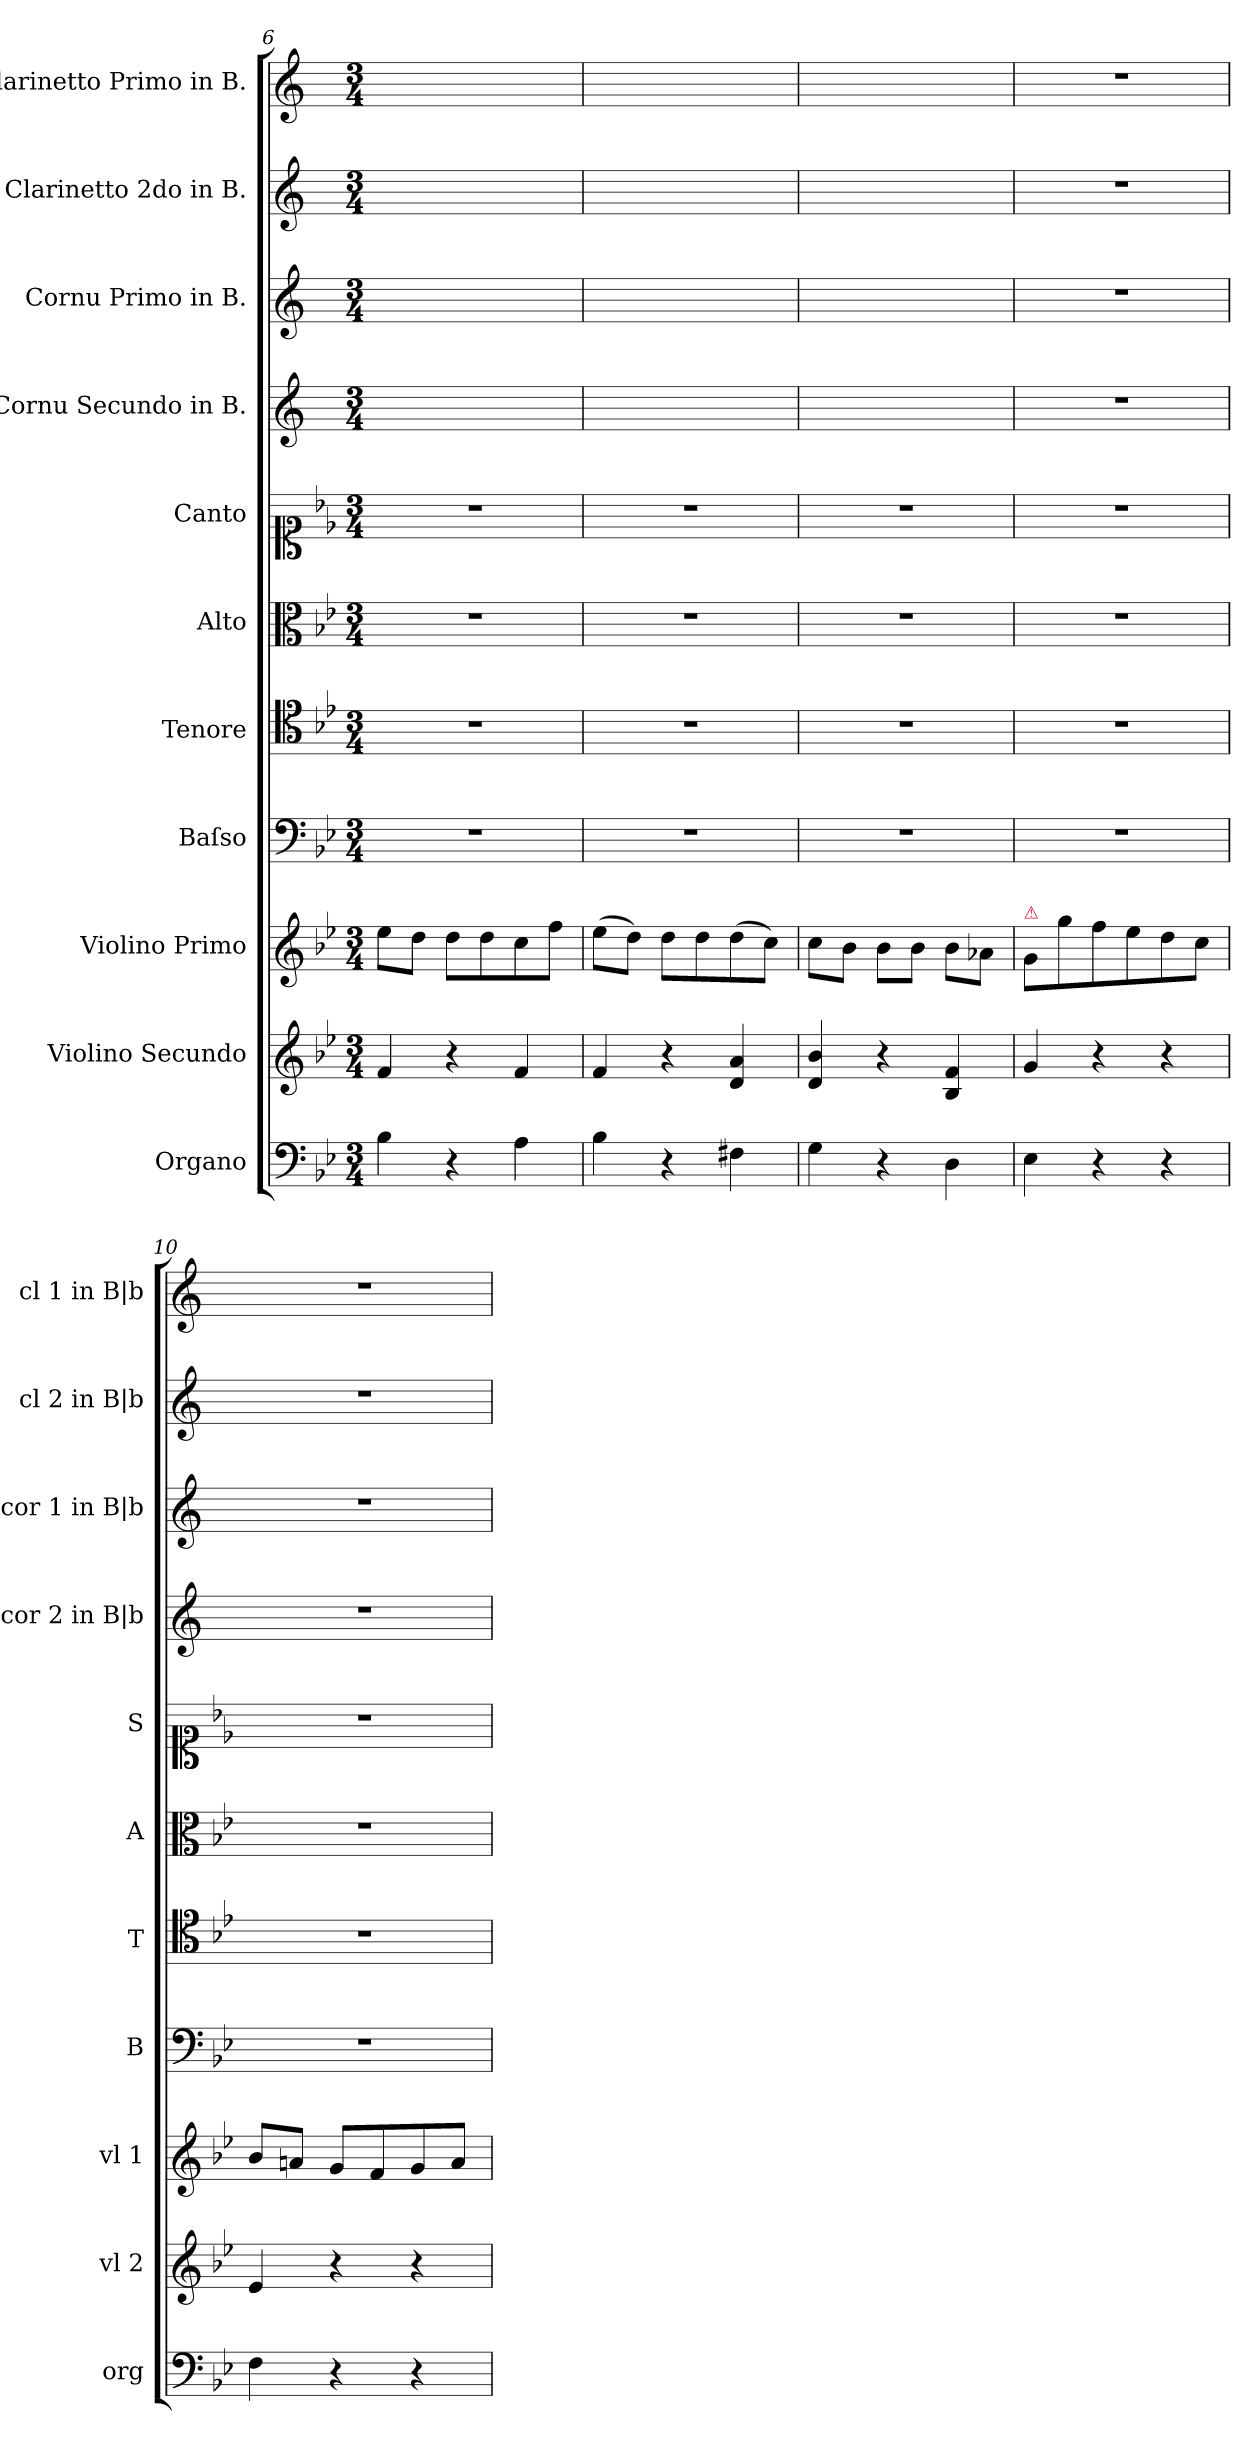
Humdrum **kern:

**kern	**kern	**kern	**kern	**kern	**kern	**kern	**kern	**kern	**kern	**kern
*part11	*part10	*part9	*part8	*part7	*part6	*part5	*part4	*part3	*part2	*part1
*staff11	*staff10	*staff9	*staff8	*staff7	*staff6	*staff5	*staff4	*staff3	*staff2	*staff1
*I"Organo	*I"Violino Secundo	*I"Violino Primo	*I"Baſso	*I"Tenore	*I"Alto	*I"Canto	*I"Cornu Secundo in B.	*I"Cornu Primo in B.	*I"Clarinetto 2do in B.	*I"Clarinetto Primo in B.
*I'org	*I'vl 2	*I'vl 1	*I'B	*I'T	*I'A	*I'S	*I'cor 2 in B|b	*I'cor 1 in B|b	*I'cl 2 in B|b	*I'cl 1 in B|b
*clefF4	*clefG2	*clefG2	*clefF4	*clefC4	*clefC3	*clefC1	*clefG2	*clefG2	*clefG2	*clefG2
*	*	*	*	*	*	*	*ITrd1c2	*ITrd1c2	*ITrd1c2	*ITrd1c2
*k[b-e-]	*k[b-e-]	*k[b-e-]	*k[b-e-]	*k[b-e-]	*k[b-e-]	*k[b-e-]	*k[b-e-]	*k[b-e-]	*k[b-e-]	*k[b-e-]
*B-:	*B-:	*B-:	*B-:	*B-:	*B-:	*B-:	*B-:	*B-:	*B-:	*B-:
*M3/4	*M3/4	*M3/4	*M3/4	*M3/4	*M3/4	*M3/4	*M3/4	*M3/4	*M3/4	*M3/4
=6	=6	=6	=6	=6	=6	=6	=6	=6	=6	=6
4B-\	4f/	8ee-\L	2.r	2.r	2.r	2.r	2.ryy	2.ryy	2.ryy	2.ryy
.	.	8dd\J	.	.	.	.	.	.	.	.
4r	4r	8dd\L	.	.	.	.	.	.	.	.
.	.	8dd\	.	.	.	.	.	.	.	.
4A\	4f/	8cc\	.	.	.	.	.	.	.	.
.	.	8ff\J	.	.	.	.	.	.	.	.
=7	=7	=7	=7	=7	=7	=7	=7	=7	=7	=7
4B-\	4f/	(8ee-\L	2.r	2.r	2.r	2.r	2.ryy	2.ryy	2.ryy	2.ryy
.	.	8dd\J)	.	.	.	.	.	.	.	.
4r	4r	8dd\L	.	.	.	.	.	.	.	.
.	.	8dd\	.	.	.	.	.	.	.	.
4F#X\	4d/ 4a/	(8dd\	.	.	.	.	.	.	.	.
.	.	8cc\J)	.	.	.	.	.	.	.	.
=8	=8	=8	=8	=8	=8	=8	=8	=8	=8	=8
4G\	4d/ 4b-/	8cc\L	2.r	2.r	2.r	2.r	2.ryy	2.ryy	2.ryy	2.ryy
.	.	8b-\J	.	.	.	.	.	.	.	.
4r	4r	8b-\L	.	.	.	.	.	.	.	.
.	.	8b-\J	.	.	.	.	.	.	.	.
4D\	4B-/ 4f/	8b-\L	.	.	.	.	.	.	.	.
.	.	8a-X\J	.	.	.	.	.	.	.	.
=9	=9	=9	=9	=9	=9	=9	=9	=9	=9	=9
!	!	!LO:TX:a:color=crimson:t=⚠	!	!	!	!	!	!	!	!
4E-\	4g/	8g/L	2.r	2.r	2.r	2.r	2.r	2.r	2.r	2.r
.	.	8gg\	.	.	.	.	.	.	.	.
4r	4r	8ff\	.	.	.	.	.	.	.	.
.	.	8ee-\	.	.	.	.	.	.	.	.
4r	4r	8dd\	.	.	.	.	.	.	.	.
.	.	8cc\J	.	.	.	.	.	.	.	.
=10	=10	=10	=10	=10	=10	=10	=10	=10	=10	=10
4F\	4e-/	8b-/L	2.r	2.r	2.r	2.r	2.r	2.r	2.r	2.r
.	.	8an/J	.	.	.	.	.	.	.	.
4r	4r	8g/L	.	.	.	.	.	.	.	.
.	.	8f/	.	.	.	.	.	.	.	.
4r	4r	8g/	.	.	.	.	.	.	.	.
.	.	8a/J	.	.	.	.	.	.	.	.
=	=	=	=	=	=	=	=	=	=	=
*-	*-	*-	*-	*-	*-	*-	*-	*-	*-	*-
